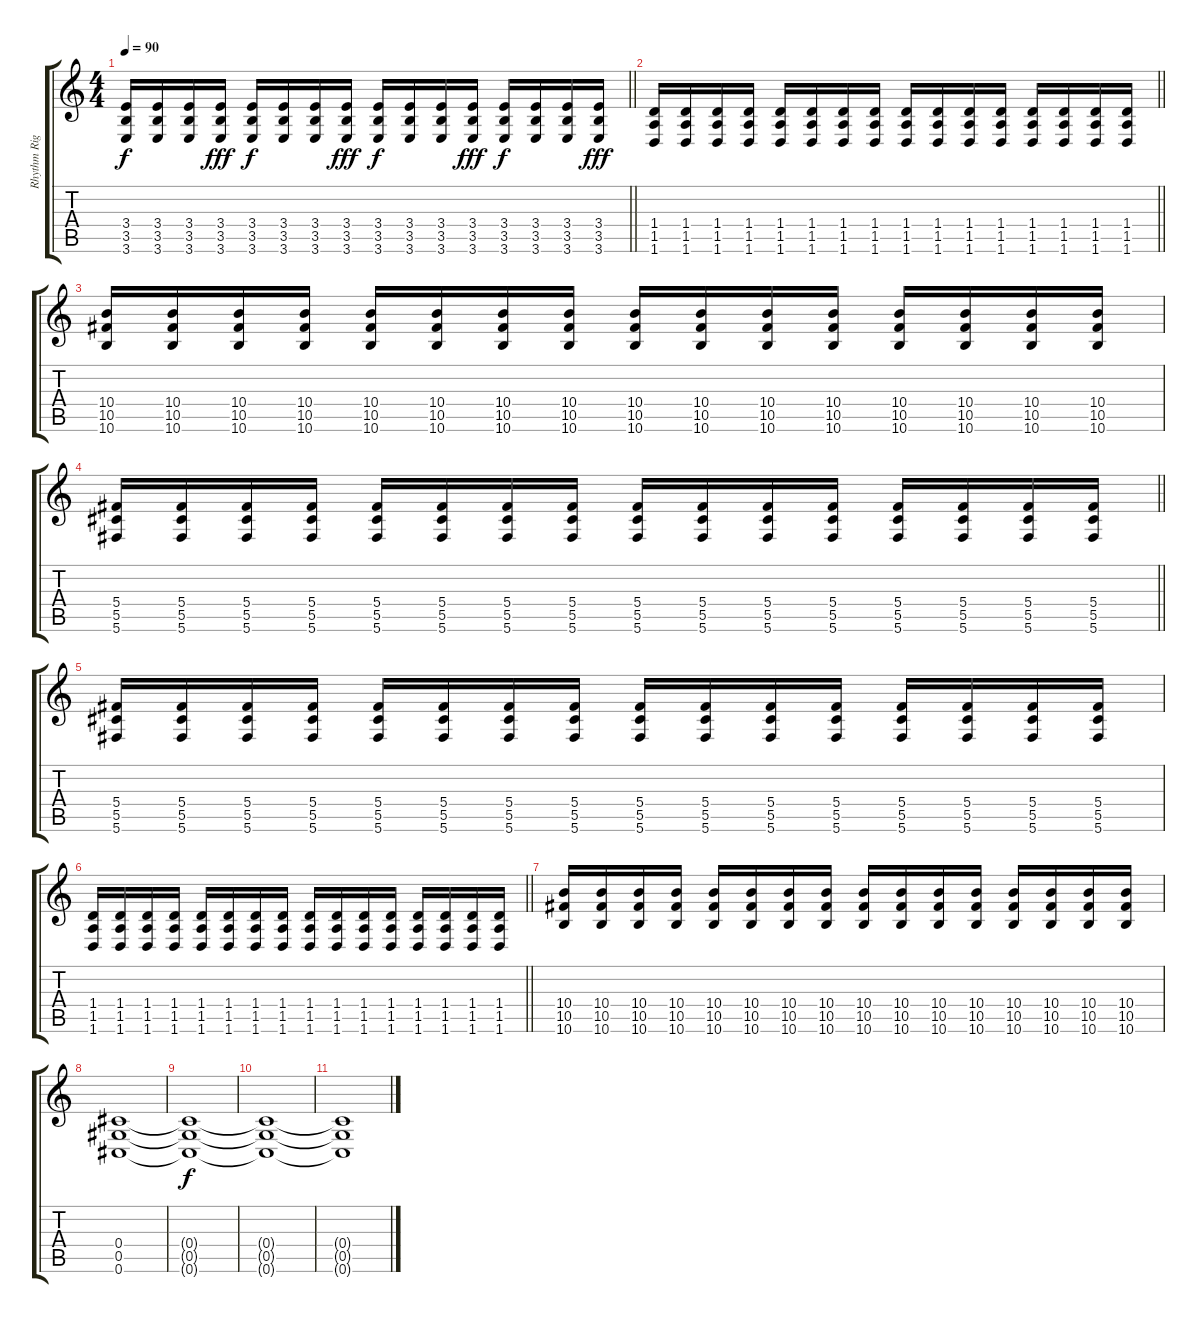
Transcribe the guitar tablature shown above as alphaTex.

\track ("Rhythm Right" "Rhythm Rig") {instrument overdrivenguitar}
\staff {score tabs}
\tuning (Eb4 Bb3 Gb3 Db3 Ab2 Db2) {hide}
\ts (4 4)
\tempo 90
\clef g2
\barLineRight lightlight
\ks c
(3.4 3.5 3.6).16{dy f} (3.4 3.5 3.6).16 (3.4 3.5 3.6).16 (3.4 3.5 3.6).16{dy fff} (3.4 3.5 3.6).16{dy f} (3.4 3.5 3.6).16 (3.4 3.5 3.6).16 (3.4 3.5 3.6).16{dy fff} (3.4 3.5 3.6).16{dy f} (3.4 3.5 3.6).16 (3.4 3.5 3.6).16 (3.4 3.5 3.6).16{dy fff} (3.4 3.5 3.6).16{dy f} (3.4 3.5 3.6).16 (3.4 3.5 3.6).16 (3.4 3.5 3.6).16{dy fff} |
\barLineRight lightlight
(1.4 1.5 1.6).16 (1.4 1.5 1.6).16 (1.4 1.5 1.6).16 (1.4 1.5 1.6).16 (1.4 1.5 1.6).16 (1.4 1.5 1.6).16 (1.4 1.5 1.6).16 (1.4 1.5 1.6).16 (1.4 1.5 1.6).16 (1.4 1.5 1.6).16 (1.4 1.5 1.6).16 (1.4 1.5 1.6).16 (1.4 1.5 1.6).16 (1.4 1.5 1.6).16 (1.4 1.5 1.6).16 (1.4 1.5 1.6).16 |
(10.4 10.5 10.6).16 (10.4 10.5 10.6).16 (10.4 10.5 10.6).16 (10.4 10.5 10.6).16 (10.4 10.5 10.6).16 (10.4 10.5 10.6).16 (10.4 10.5 10.6).16 (10.4 10.5 10.6).16 (10.4 10.5 10.6).16 (10.4 10.5 10.6).16 (10.4 10.5 10.6).16 (10.4 10.5 10.6).16 (10.4 10.5 10.6).16 (10.4 10.5 10.6).16 (10.4 10.5 10.6).16 (10.4 10.5 10.6).16 |
\barLineRight lightlight
(5.4 5.5 5.6).16 (5.4 5.5 5.6).16 (5.4 5.5 5.6).16 (5.4 5.5 5.6).16 (5.4 5.5 5.6).16 (5.4 5.5 5.6).16 (5.4 5.5 5.6).16 (5.4 5.5 5.6).16 (5.4 5.5 5.6).16 (5.4 5.5 5.6).16 (5.4 5.5 5.6).16 (5.4 5.5 5.6).16 (5.4 5.5 5.6).16 (5.4 5.5 5.6).16 (5.4 5.5 5.6).16 (5.4 5.5 5.6).16 |
(5.4 5.5 5.6).16 (5.4 5.5 5.6).16 (5.4 5.5 5.6).16 (5.4 5.5 5.6).16 (5.4 5.5 5.6).16 (5.4 5.5 5.6).16 (5.4 5.5 5.6).16 (5.4 5.5 5.6).16 (5.4 5.5 5.6).16 (5.4 5.5 5.6).16 (5.4 5.5 5.6).16 (5.4 5.5 5.6).16 (5.4 5.5 5.6).16 (5.4 5.5 5.6).16 (5.4 5.5 5.6).16 (5.4 5.5 5.6).16 |
\barLineRight lightlight
(1.4 1.5 1.6).16 (1.4 1.5 1.6).16 (1.4 1.5 1.6).16 (1.4 1.5 1.6).16 (1.4 1.5 1.6).16 (1.4 1.5 1.6).16 (1.4 1.5 1.6).16 (1.4 1.5 1.6).16 (1.4 1.5 1.6).16 (1.4 1.5 1.6).16 (1.4 1.5 1.6).16 (1.4 1.5 1.6).16 (1.4 1.5 1.6).16 (1.4 1.5 1.6).16 (1.4 1.5 1.6).16 (1.4 1.5 1.6).16 |
(10.4 10.5 10.6).16 (10.4 10.5 10.6).16 (10.4 10.5 10.6).16 (10.4 10.5 10.6).16 (10.4 10.5 10.6).16 (10.4 10.5 10.6).16 (10.4 10.5 10.6).16 (10.4 10.5 10.6).16 (10.4 10.5 10.6).16 (10.4 10.5 10.6).16 (10.4 10.5 10.6).16 (10.4 10.5 10.6).16 (10.4 10.5 10.6).16 (10.4 10.5 10.6).16 (10.4 10.5 10.6).16 (10.4 10.5 10.6).16 |
(0.4 0.5 0.6).1 |
(0.4{t} 0.5{t} 0.6{t}).1{dy f} |
(0.4{t} 0.5{t} 0.6{t}).1 |
(0.4{t} 0.5{t} 0.6{t}).1
